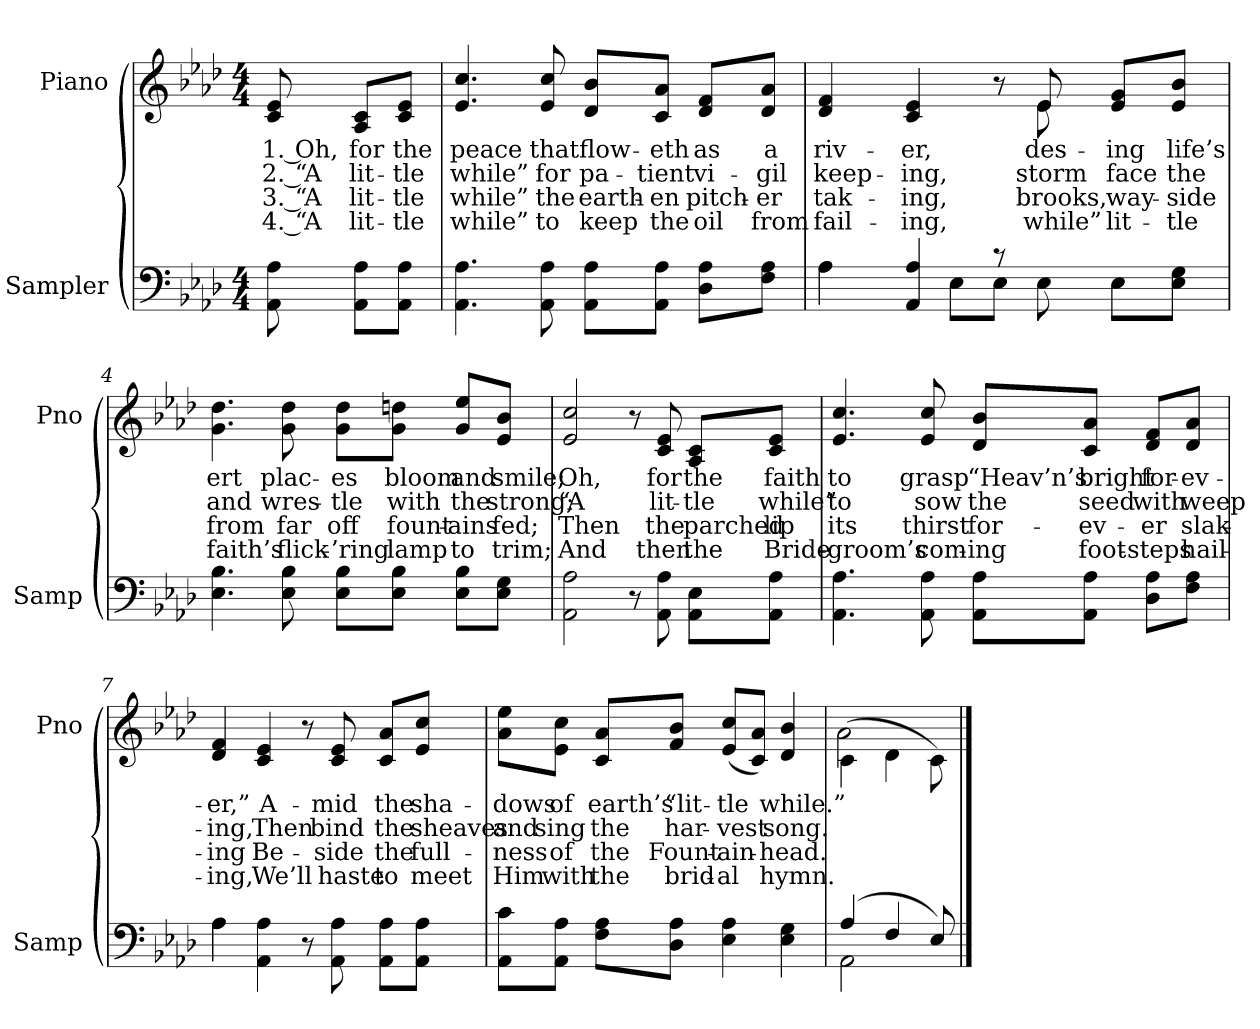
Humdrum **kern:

**kern	**kern	**text	**text	**text	**text
*part2	*part1	*part1	*part1	*part1	*part1
*staff2	*staff1	*staff1	*staff1	*staff1	*staff1
*I"Sampler	*I"Piano	*	*	*	*
*I'Samp	*I'Pno	*	*	*	*
*clefF4	*clefG2	*	*	*	*
*k[b-e-a-d-]	*k[b-e-a-d-]	*	*	*	*
*A-:	*A-:	*	*	*	*
*M4/4	*M4/4	*	*	*	*
=1	=1	=1	=1	=1	=1
8AA- 8A-	8c 8e-	1. Oh,	2. “A	3. “A	4. “A
8AA-\ 8A-\L	8A-/ 8c/L	for	lit-	lit-	lit-
8AA-\ 8A-\J	8c/ 8e-/J	the	-tle	-tle	-tle
=2	=2	=2	=2	=2	=2
4.AA- 4.A-	4.e- 4.cc	peace	while”	while”	while”
8AA- 8A-	8e- 8cc	that	for	the	to
8AA-\ 8A-\L	8d-/ 8b-/L	flow-	pa-	earth-	keep
8AA-\ 8A-\J	8c/ 8a-/J	-eth	-tient	-en	the
8D-\ 8A-\L	8d-/ 8f/L	as	vi-	pitch-	oil
8F\ 8A-\J	8d-/ 8a-/J	a	-gil	-er	from
=3	=3	=3	=3	=3	=3
*^	*^	*	*	*	*
4A-\	4A-	4d- 4f	8ryy	riv-	keep-	tak-	fail-
*	*	*v	*v	*	*	*	*
4AA- 4A-	8ryy	4c 4e-	-er,	-ing,	-ing,	-ing,
.	8E-\L	.	.	.	.	.
8r	8E-\J	8r	.	.	.	.
*	*	*^	*	*	*	*
8E-\	4.ryy	8e-/	8e-	des-	storm	brooks,	while”
8E-\L	.	8e-/ 8g/L	4ryy	-ing	face	way-	lit-
8E-\ 8G\J	.	8e-/ 8b-/J	.	life’s	the	-side	-tle
*v	*v	*	*	*	*	*	*
*	*v	*v	*	*	*	*
=4	=4	=4	=4	=4	=4
4.E- 4.B-	4.g 4.dd-	-ert	and	from	faith’s
8E- 8B-	8g 8dd-	plac-	wres-	far	flick-
8E-\ 8B-\L	8g\ 8dd-\L	-es	-tle	off	-’ring
8E-\ 8B-\J	8g\ 8ddn\J	bloom	with	fount-	lamp
8E-\ 8B-\L	8g/ 8ee-/L	and	the	-ains	to
8E-\ 8G\J	8e-/ 8b-/J	smile;	strong;	fed;	trim;
=5	=5	=5	=5	=5	=5
2AA- 2A-	2e- 2cc	Oh,	“A	Then	And
8r	8r	.	.	.	.
8AA- 8A-	8c 8e-	for	lit-	the	then
8AA-\ 8E-\L	8A-/ 8c/L	the	-tle	parched	the
8AA-\ 8A-\J	8c/ 8e-/J	faith	while”	lip	Bride-
=6	=6	=6	=6	=6	=6
4.AA- 4.A-	4.e- 4.cc	to	to	its	-groom’s
8AA- 8A-	8e- 8cc	grasp	sow	thirst	com-
8AA-\ 8A-\L	8d-/ 8b-/L	“Heav’n’s	the	for-	-ing
8AA-\ 8A-\J	8c/ 8a-/J	bright	seed	-ev-	foot-
8D-\ 8A-\L	8d-/ 8f/L	for-	with	-er	-steps
8F\ 8A-\J	8d-/ 8a-/J	-ev-	weep-	slak-	hail-
=7	=7	=7	=7	=7	=7
*^	*	*	*	*	*
4A-\	4A-	4d- 4f	-er,”	-ing,	-ing	-ing,
4AA- 4A-	2.ryy	4c 4e-	A-	Then	Be-	We’ll
8r	.	8r	.	.	.	.
8AA- 8A-	.	8c 8e-	-mid	bind	-side	haste
8AA-\ 8A-\L	.	8c/ 8a-/L	the	the	the	to
8AA-\ 8A-\J	.	8e-/ 8cc/J	sha-	sheaves	full-	meet
*v	*v	*	*	*	*	*
=8	=8	=8	=8	=8	=8
8AA-\ 8c\L	8a-\ 8ee-\L	-dows	and	-ness	Him
8AA-\ 8A-\J	8e-\ 8cc\J	of	sing	of	with
8F\ 8A-\L	8c/ 8a-/L	earth’s	the	the	the
8D-\ 8A-\J	8f/ 8b-/J	“lit-	har-	Fount-	brid-
4E- 4A-	(8e-/ 8cc/L	-tle	-vest	-ain-	-al
.	8c/ 8a-/J)	.	.	.	.
4E- 4G	4d- 4b-	while.”	song.	-head.	hymn.
=9	=9	=9	=9	=9	=9
*^	*^	*	*	*	*
(4A-/	2AA-	(4c\	2a-	.	.	.	.
4F/	.	4d-\	.	.	.	.	.
8E-/)	8ryy	8c\)	8ryy	.	.	.	.
*v	*v	*	*	*	*	*	*
*	*v	*v	*	*	*	*
==	==	==	==	==	==
*-	*-	*-	*-	*-	*-
